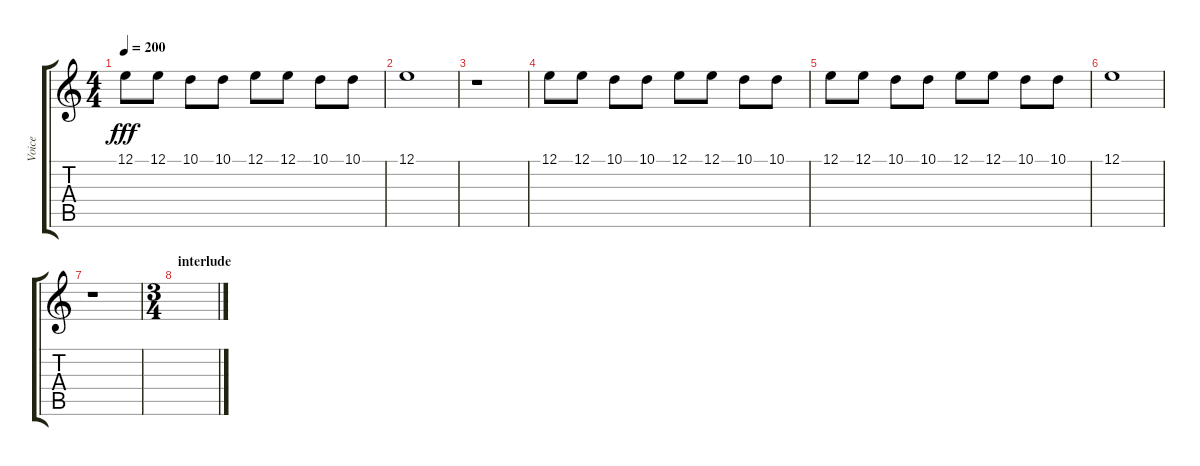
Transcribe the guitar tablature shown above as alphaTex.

\track ("Voice" "Voice") {instrument choiraahs}
\staff {score tabs}
\tuning (E4 B3 G3 D3 A2 E2) {hide}
\ts (4 4)
\tempo 200
\clef g2
\ks c
12.1.8{dy fff} 12.1.8 10.1.8 10.1.8 12.1.8 12.1.8 10.1.8 10.1.8 |
12.1.1 |
r.1 |
12.1.8 12.1.8 10.1.8 10.1.8 12.1.8 12.1.8 10.1.8 10.1.8 |
12.1.8 12.1.8 10.1.8 10.1.8 12.1.8 12.1.8 10.1.8 10.1.8 |
12.1.1 |
r.1 |
\ts (3 4)
\section ("" "interlude")
